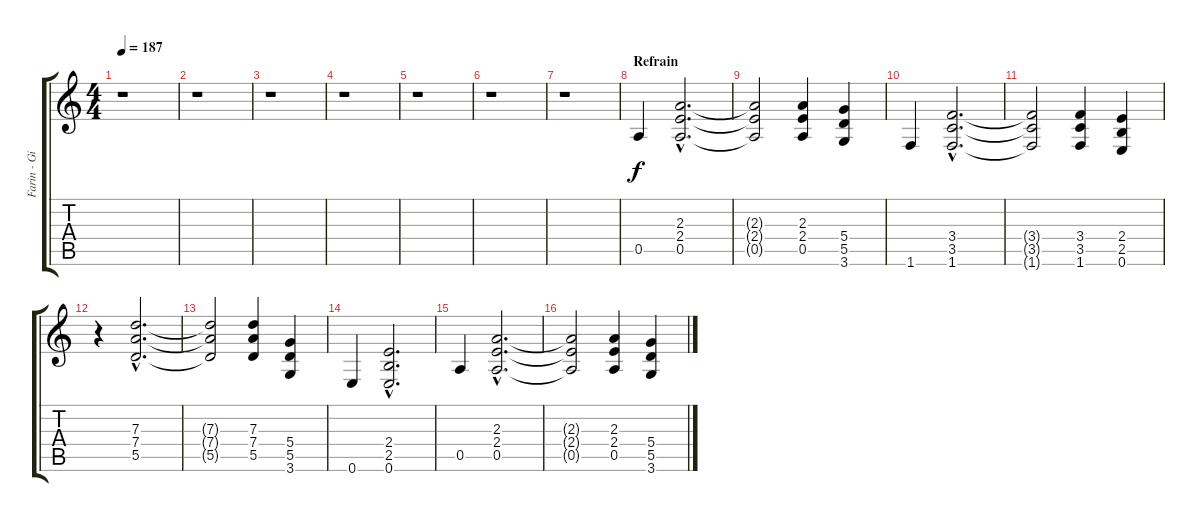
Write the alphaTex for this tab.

\track ("Farin - Gitarre I" "Farin - Gi") {instrument distortionguitar}
\staff {score tabs}
\tuning (E4 B3 G3 D3 A2 E2) {hide}
\ts (4 4)
\tempo 187
\clef g2
\ks c
r.1{dy f} |
r.1 |
r.1 |
r.1 |
r.1 |
r.1 |
r.1 |
\section ("" "Refrain")
0.5.4 (2.3{hac} 2.4{hac} 0.5{hac}).2{d} |
(2.3{t} 2.4{t} 0.5{t}).2 (2.3 2.4 0.5).4 (5.4 5.5 3.6).4 |
1.6.4 (3.4{hac} 3.5{hac} 1.6{hac}).2{d} |
(3.4{t} 3.5{t} 1.6{t}).2 (3.4 3.5 1.6).4 (2.4 2.5 0.6).4 |
r.4 (7.3{hac} 7.4{hac} 5.5{hac}).2{d} |
(7.3{t} 7.4{t} 5.5{t}).2 (7.3 7.4 5.5).4 (5.4 5.5 3.6).4 |
0.6.4 (2.4{hac} 2.5{hac} 0.6{hac}).2{d} |
0.5.4 (2.3{hac} 2.4{hac} 0.5{hac}).2{d} |
(2.3{t} 2.4{t} 0.5{t}).2 (2.3 2.4 0.5).4 (5.4 5.5 3.6).4
